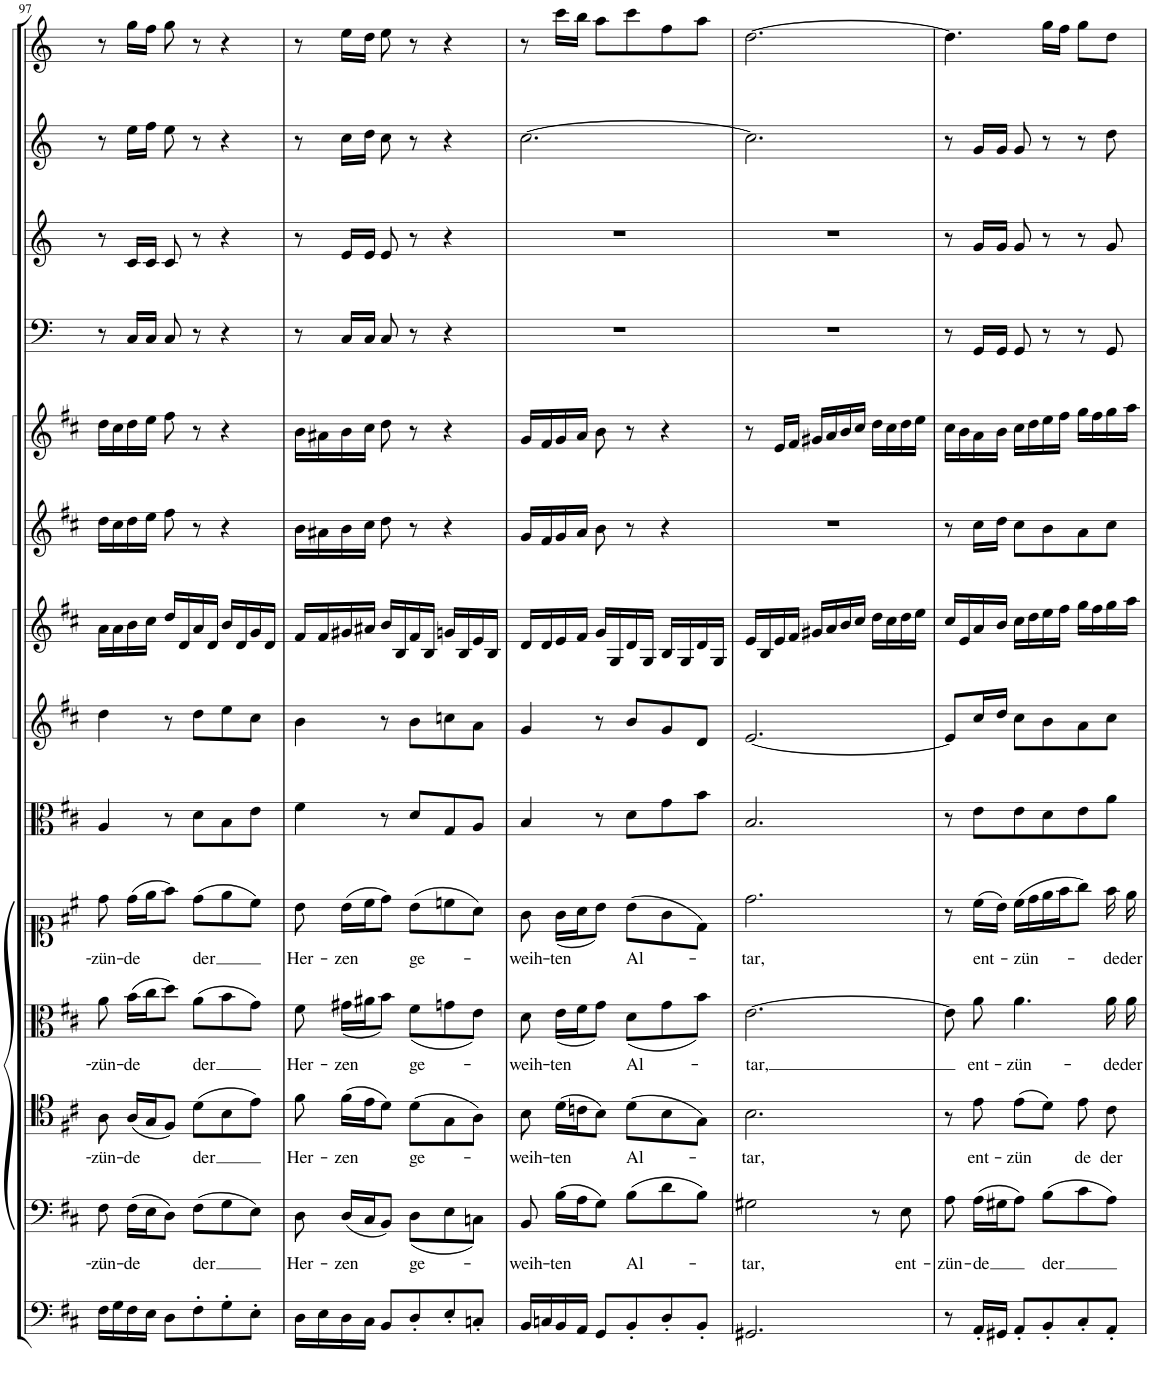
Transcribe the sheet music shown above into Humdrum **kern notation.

**kern	**kern	**text	**kern	**text	**kern	**text	**kern	**text	**kern	**kern	**kern	**kern	**kern	**kern	**kern	**kern	**kern
*part14	*part13	*part13	*part12	*part12	*part11	*part11	*part10	*part10	*part9	*part8	*part7	*part6	*part5	*part4	*part3	*part2	*part1
*staff14	*staff13	*staff13	*staff12	*staff12	*staff11	*staff11	*staff10	*staff10	*staff9	*staff8	*staff7	*staff6	*staff5	*staff4	*staff3	*staff2	*staff1
*I"Continuo.	*I"Basso	*	*I"Tenore	*	*I"Alto	*	*I"Soprano	*	*I"Viola.	*I"Violino II	*I"Violino I.	*I"Oboe II	*I"Oboe I.	*I"Timpani.	*I"Tromba III.	*I"Tromba II.	*I"Tromba I.
*	*	*	*	*	*	*	*	*	*I'Vla	*	*I'Vln	*I'Ob	*I'Ob	*I'Timp	*	*	*
!!LO:PB:g=z
*clefF4	*clefF4	*	*clefC4	*	*clefC3	*	*clefC1	*	*clefC3	*clefG2	*clefG2	*clefG2	*clefG2	*clefF4	*clefG2	*clefG2	*clefG2
*	*	*	*	*	*	*	*	*	*	*	*	*	*	*Trd-1c-2	*Trd-1c-2	*Trd-1c-2	*Trd-1c-2
*k[f#c#]	*k[f#c#]	*	*k[f#c#]	*	*k[f#c#]	*	*k[f#c#]	*	*k[f#c#]	*k[f#c#]	*k[f#c#]	*k[f#c#]	*k[f#c#]	*k[]	*k[]	*k[]	*k[]
*M3/4	*M3/4	*	*M3/4	*	*M3/4	*	*M3/4	*	*M3/4	*M3/4	*M3/4	*M3/4	*M3/4	*M3/4	*M3/4	*M3/4	*M3/4
=97	=97	=97	=97	=97	=97	=97	=97	=97	=97	=97	=97	=97	=97	=97	=97	=97	=97
!	!	!LO:LY:b	!	!LO:LY:b	!	!LO:LY:b	!	!LO:LY:b	!	!	!	!	!	!	!	!	!
16F#\LL	8F#\	zün-	8A\	zün-	8a\	zün-	8dd\	zün-	4A/	4dd\	16a\LL	16dd\LL	16dd\LL	8r	8r	8r	8r
16G\	.	.	.	.	.	.	.	.	.	.	16a\	16cc#\	16cc#\	.	.	.	.
!	!	!LO:LY:b	!	!LO:LY:b	!	!LO:LY:b	!	!LO:LY:b	!	!	!	!	!	!	!	!	!
16F#\	(>16F#\LL	-de	(<16A/LL	-de	(>16b\LL	-de	(>16dd\LL	-de	.	.	16b\	16dd\	16dd\	16C/LL	16c/LL	16ee\LL	16gg\LL
16E\JJ	16E\J	.	16G/J	.	16cc#\J	.	16ee\J	.	.	.	16cc#\JJ	16ee\JJ	16ee\JJ	16C/JJ	16c/JJ	16ff\JJ	16ff\JJ
8D\L	8D\J)	.	8F#/J)	.	8dd\J)	.	8ff#\J)	.	8r	8r	16dd/LL	8ff#\	8ff#\	8C/	8c/	8ee\	8gg\
.	.	.	.	.	.	.	.	.	.	.	16d/	.	.	.	.	.	.
!	!	!LO:LY:b	!	!LO:LY:b	!	!LO:LY:b	!	!LO:LY:b	!	!	!	!	!	!	!	!	!
8F#'\	(>8F#\L	der	(>8d\L	der	(>8a\L	der	(>8dd\L	der	8d\L	8dd\L	16a/	8r	8r	8r	8r	8r	8r
.	.	.	.	.	.	.	.	.	.	.	16d/JJ	.	.	.	.	.	.
8G'\	8G\	.	8B\	.	8b\	.	8ee\	.	8B\	8ee\	16b/LL	4r	4r	4r	4r	4r	4r
.	.	.	.	.	.	.	.	.	.	.	16d/	.	.	.	.	.	.
8E'\J	8E\J)	.	8e\J)	.	8g\J)	.	8cc#\J)	.	8e\J	8cc#\J	16g/	.	.	.	.	.	.
.	.	.	.	.	.	.	.	.	.	.	16d/JJ	.	.	.	.	.	.
=98	=98	=98	=98	=98	=98	=98	=98	=98	=98	=98	=98	=98	=98	=98	=98	=98	=98
!	!	!LO:LY:b	!	!LO:LY:b	!	!LO:LY:b	!	!LO:LY:b	!	!	!	!	!	!	!	!	!
16D\LL	8D\	Her-	8f#\	Her-	8f#\	Her-	8b\	Her-	4f#\	4b\	16f#/LL	16b\LL	16b\LL	8r	8r	8r	8r
16E\	.	.	.	.	.	.	.	.	.	.	16f#/	16a#X\	16a#X\	.	.	.	.
!	!	!LO:LY:b	!	!LO:LY:b	!	!LO:LY:b	!	!LO:LY:b	!	!	!	!	!	!	!	!	!
16D\	(<16D/LL	-zen	(>16f#\LL	-zen	(<16g#X\LL	-zen	(>16b\LL	-zen	.	.	16g#X/	16b\	16b\	16C/LL	16e/LL	16cc\LL	16ee\LL
16C#\JJ	16C#/J	.	16e\J	.	16a#X\J	.	16cc#\J	.	.	.	16a#X/JJ	16cc#\JJ	16cc#\JJ	16C/JJ	16e/JJ	16dd\JJ	16dd\JJ
8BB/L	8BB/J)	.	8d\J)	.	8b\J)	.	8dd\J)	.	8r	8r	16b/LL	8dd\	8dd\	8C/	8e/	8cc\	8ee\
.	.	.	.	.	.	.	.	.	.	.	16B/	.	.	.	.	.	.
!	!	!LO:LY:b	!	!LO:LY:b	!	!LO:LY:b	!	!LO:LY:b	!	!	!	!	!	!	!	!	!
8D'/	(<8D\L	ge-	(>8d\L	ge-	(<8f#\L	ge-	(>8b\L	ge-	8d/L	8b\L	16f#/	8r	8r	8r	8r	8r	8r
.	.	.	.	.	.	.	.	.	.	.	16B/JJ	.	.	.	.	.	.
8E'/	8E\	.	8G\	.	8gn\	.	8ccn\	.	8G/	8ccn\	16gn/LL	4r	4r	4r	4r	4r	4r
.	.	.	.	.	.	.	.	.	.	.	16B/	.	.	.	.	.	.
8Cn'/J	8Cn\J)	.	8A\J)	.	8e\J)	.	8a\J)	.	8A/J	8a\J	16e/	.	.	.	.	.	.
.	.	.	.	.	.	.	.	.	.	.	16B/JJ	.	.	.	.	.	.
=99	=99	=99	=99	=99	=99	=99	=99	=99	=99	=99	=99	=99	=99	=99	=99	=99	=99
!	!	!LO:LY:b	!	!LO:LY:b	!	!LO:LY:b	!	!LO:LY:b	!	!	!	!	!	!	!	!	!
16BB/LL	8BB/	-weih-	8B\	-weih-	8d\	-weih-	8g\	-weih-	4B/	4g/	16d/LL	16g/LL	16g/LL	2.r	2.r	[2.cc\	8r
16Cn/	.	.	.	.	.	.	.	.	.	.	16d/	16f#/	16f#/	.	.	.	.
!	!	!LO:LY:b	!	!LO:LY:b	!	!LO:LY:b	!	!LO:LY:b	!	!	!	!	!	!	!	!	!
16BB/	(>16B\LL	-ten	(>16d\LL	-ten	(<16e\LL	-ten	(<16g\LL	-ten	.	.	16e/	16g/	16g/	.	.	.	16ccc\LL
16AA/JJ	16A\J	.	16cn\J	.	16f#\J	.	16a\J	.	.	.	16f#/JJ	16a/JJ	16a/JJ	.	.	.	16bb\JJ
8GG/L	8G\J)	.	8B\J)	.	8g\J)	.	8b\J)	.	8r	8r	16g/LL	8b\	8b\	.	.	.	8aa\L
.	.	.	.	.	.	.	.	.	.	.	16G/	.	.	.	.	.	.
!	!	!LO:LY:b	!	!LO:LY:b	!	!LO:LY:b	!	!LO:LY:b	!	!	!	!	!	!	!	!	!
8BB'/	(>8B\L	Al-	(>8d\L	Al-	(<8d\L	Al-	(>8b\L	Al-	8d\L	8b/L	16d/	8r	8r	.	.	.	8ccc\
.	.	.	.	.	.	.	.	.	.	.	16G/JJ	.	.	.	.	.	.
8D'/	8d\	.	8B\	.	8g\	.	8g\	.	8g\	8g/	16B/LL	4r	4r	.	.	.	8ff\
.	.	.	.	.	.	.	.	.	.	.	16G/	.	.	.	.	.	.
8BB'/J	8B\J)	.	8G\J)	.	8b\J)	.	8d\J)	.	8b\J	8d/J	16d/	.	.	.	.	.	8aa\J
.	.	.	.	.	.	.	.	.	.	.	16G/JJ	.	.	.	.	.	.
=100	=100	=100	=100	=100	=100	=100	=100	=100	=100	=100	=100	=100	=100	=100	=100	=100	=100
!	!	!LO:LY:b	!	!LO:LY:b	!	!LO:LY:b	!	!LO:LY:b	!	!	!	!	!	!	!	!	!
2.GG#X/	2G#X\	-tar,	2.B\	-tar,	[2.e\	-tar,	2.dd\	-tar,	2.B/	[2.e/	16e/LL	2.r	8r	2.r	2.r	2.cc\]	[2.dd\
.	.	.	.	.	.	.	.	.	.	.	16B/	.	.	.	.	.	.
.	.	.	.	.	.	.	.	.	.	.	16e/	.	16e/LL	.	.	.	.
.	.	.	.	.	.	.	.	.	.	.	16f#/JJ	.	16f#/JJ	.	.	.	.
.	.	.	.	.	.	.	.	.	.	.	16g#X/LL	.	16g#X/LL	.	.	.	.
.	.	.	.	.	.	.	.	.	.	.	16a/	.	16a/	.	.	.	.
.	.	.	.	.	.	.	.	.	.	.	16b/	.	16b/	.	.	.	.
.	.	.	.	.	.	.	.	.	.	.	16cc#/JJ	.	16cc#/JJ	.	.	.	.
.	8r	.	.	.	.	.	.	.	.	.	16dd\LL	.	16dd\LL	.	.	.	.
.	.	.	.	.	.	.	.	.	.	.	16cc#\	.	16cc#\	.	.	.	.
!	!	!LO:LY:b	!	!	!	!	!	!	!	!	!	!	!	!	!	!	!
.	8E\	ent-	.	.	.	.	.	.	.	.	16dd\	.	16dd\	.	.	.	.
.	.	.	.	.	.	.	.	.	.	.	16ee\JJ	.	16ee\JJ	.	.	.	.
=101	=101	=101	=101	=101	=101	=101	=101	=101	=101	=101	=101	=101	=101	=101	=101	=101	=101
!	!	!LO:LY:b	!	!	!	!	!	!	!	!	!	!	!	!	!	!	!
8r	8A\	zün-	8r	.	8e\]	.	8r	.	8r	8e/L]	16cc#/LL	8r	16cc#\LL	8r	8r	8r	4.dd\]
.	.	.	.	.	.	.	.	.	.	.	16e/	.	16b\	.	.	.	.
!	!	!LO:LY:b	!	!LO:LY:b	!	!LO:LY:b	!	!LO:LY:b	!	!	!	!	!	!	!	!	!
16AA'/LL	(>16A\LL	-de	8e\	ent-	8a\	ent-	(>16cc#\LL	-ent-	8e\L	16cc#/L	16a/	16cc#\LL	16a\	16GG/LL	16g/LL	16g/LL	.
16GG#X/JJ	16G#X\J	.	.	.	.	.	16b\JJ)	.	.	16dd/JJ	16b/JJ	16dd\JJ	16b\JJ	16GG/JJ	16g/JJ	16g/JJ	.
!	!	!	!	!LO:LY:b	!	!LO:LY:b	!	!LO:LY:b	!	!	!	!	!	!	!	!	!
8AA'/L	8A\J)	.	(>8e\L	-zün	4.a\	-zün-	(>16cc#\LL	-zün-	8e\	8cc#\L	16cc#\LL	8cc#\L	16cc#\LL	8GG/	8g/	8g/	.
.	.	.	.	.	.	.	16dd\	.	.	.	16dd\	.	16dd\	.	.	.	.
!	!	!LO:LY:b	!	!	!	!	!	!	!	!	!	!	!	!	!	!	!
8BB'/	(>8B\L	der	8d\J)	.	.	.	16ee\	.	8d\	8b\	16ee\	8b\	16ee\	8r	8r	8r	16gg\LL
.	.	.	.	.	.	.	16ff#\J	.	.	.	16ff#\JJ	.	16ff#\JJ	.	.	.	16ff\JJ
!	!	!	!	!LO:LY:b	!	!	!	!	!	!	!	!	!	!	!	!	!
8C#'/	8c#\	.	8e\	de	.	.	8gg\J)	.	8e\	8a\	16gg\LL	8a\	16gg\LL	8r	8r	8r	8gg\L
.	.	.	.	.	.	.	.	.	.	.	16ff#\	.	16ff#\	.	.	.	.
!	!	!	!	!LO:LY:b	!	!LO:LY:b	!	!LO:LY:b	!	!	!	!	!	!	!	!	!
8AA'/J	8A\J)	.	8c#\	der	16a\	-de	16ff#\	de	8a\J	8cc#\J	16gg\	8cc#\J	16gg\	8GG/	8g/	8dd\	8dd\J
!	!	!	!	!	!	!LO:LY:b	!	!LO:LY:b	!	!	!	!	!	!	!	!	!
.	.	.	.	.	16a\	der	16ee\	der	.	.	16aa\JJ	.	16aa\JJ	.	.	.	.
=	=	=	=	=	=	=	=	=	=	=	=	=	=	=	=	=	=
*-	*-	*-	*-	*-	*-	*-	*-	*-	*-	*-	*-	*-	*-	*-	*-	*-	*-
